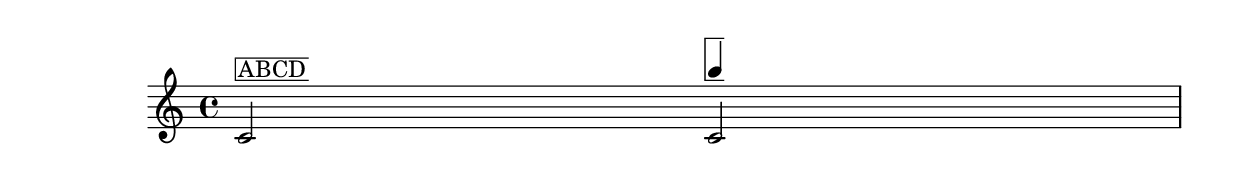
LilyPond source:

%% Do not edit this file; it is auto-generated from LSR http://lsr.dsi.unimi.it
%% This file is in the public domain.
\version "2.12.0"

\header {
  lsrtags = "rhythms, text"

  texidoc = "
This example shows how to add a markup command to get a three sided box
around some text (or other markup).

"
  doctitle = "Three-sided box"
} % begin verbatim

% New command to add a three sided box, with sides north, west and south
% Based on the box-stencil command defined in scm/stencil.scm
% Note that ";" is used to comment a line in Scheme
#(define-public (NWS-box-stencil stencil thickness padding)
  "Add a box around STENCIL, producing a new stencil."
  (let* ((x-ext (interval-widen (ly:stencil-extent stencil 0) padding))
         (y-ext (interval-widen (ly:stencil-extent stencil 1) padding))
         (y-rule (make-filled-box-stencil (cons 0 thickness) y-ext))
         (x-rule (make-filled-box-stencil
                  (interval-widen x-ext thickness) (cons 0 thickness))))
;    (set! stencil (ly:stencil-combine-at-edge stencil X 1 y-rule padding))
    (set! stencil (ly:stencil-combine-at-edge stencil X -1 y-rule padding))
    (set! stencil (ly:stencil-combine-at-edge stencil Y 1 x-rule 0.0))
    (set! stencil (ly:stencil-combine-at-edge stencil Y -1 x-rule 0.0))
    stencil))

% The corresponding markup command, based on the \box command defined 
% in scm/define-markup-commands.scm
#(define-markup-command (NWS-box layout props arg) (markup?)
  "Draw a box round @var{arg}.  Looks at @code{thickness},
@code{box-padding} and @code{font-size} properties to determine line
thickness and padding around the markup."  
  (let* ((th (chain-assoc-get 'thickness props  0.1))
         (size (chain-assoc-get 'font-size props 0))
         (pad (* (magstep size)
                 (chain-assoc-get 'box-padding props 0.2)))
         (m (interpret-markup layout props arg)))
    (NWS-box-stencil m th pad)))

% Test it:

\layout { ragged-right = ##f }
\relative c' {
  c2^\markup { \NWS-box ABCD }
  c2^\markup { \NWS-box \note #"4" #1.0 }
}
